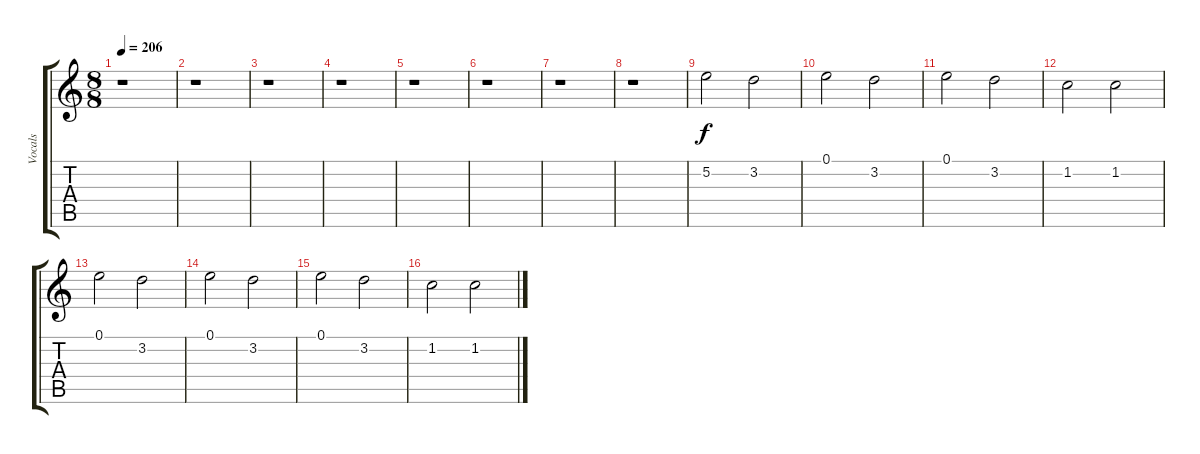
\track ("Vocals" "Vocals") {instrument electricguitarjazz}
\staff {score tabs}
\tuning (E4 B3 G3 D3 A2 E2) {hide}
\ts (8 8)
\tempo 206
\clef g2
\ks c
r.1{dy f} |
r.1 |
r.1 |
r.1 |
r.1 |
r.1 |
r.1 |
r.1 |
5.2.2 3.2.2 |
0.1.2 3.2.2 |
0.1.2 3.2.2 |
1.2.2 1.2.2 |
0.1.2 3.2.2 |
0.1.2 3.2.2 |
0.1.2 3.2.2 |
1.2.2 1.2.2
